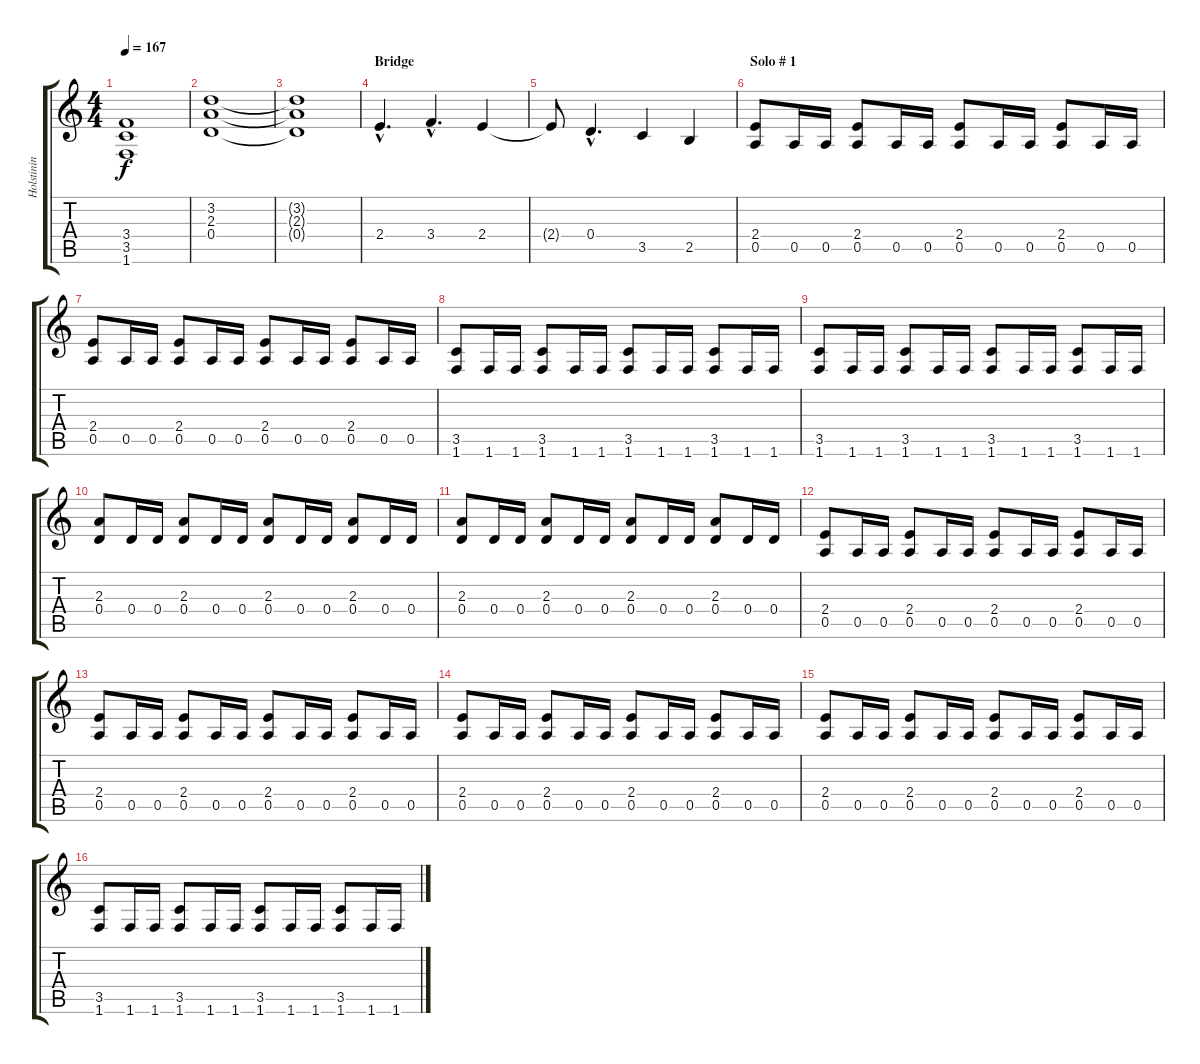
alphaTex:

\track ("Holstinin" "Holstinin") {instrument distortionguitar}
\staff {score tabs}
\tuning (E4 B3 G3 D3 A2 E2) {hide}
\ts (4 4)
\tempo 167
\clef g2
\ks c
(3.4{t} 3.5{t} 1.6{t}).1{dy f} |
(3.2 2.3 0.4).1 |
(3.2{t} 2.3{t} 0.4{t}).1 |
\section ("" "Bridge")
2.4{hac}.4{d} 3.4{hac}.4{d} 2.4.4 |
2.4{t}.8 0.4{hac}.4{d} 3.5.4 2.5.4 |
\section ("" "Solo # 1")
(2.4 0.5).8{volume 14 balance 8} 0.5.16 0.5.16 (2.4 0.5).8 0.5.16 0.5.16 (2.4 0.5).8 0.5.16 0.5.16 (2.4 0.5).8 0.5.16 0.5.16 |
(2.4 0.5).8 0.5.16 0.5.16 (2.4 0.5).8 0.5.16 0.5.16 (2.4 0.5).8 0.5.16 0.5.16 (2.4 0.5).8 0.5.16 0.5.16 |
(3.5 1.6).8 1.6.16 1.6.16 (3.5 1.6).8 1.6.16 1.6.16 (3.5 1.6).8 1.6.16 1.6.16 (3.5 1.6).8 1.6.16 1.6.16 |
(3.5 1.6).8 1.6.16 1.6.16 (3.5 1.6).8 1.6.16 1.6.16 (3.5 1.6).8 1.6.16 1.6.16 (3.5 1.6).8 1.6.16 1.6.16 |
(2.3 0.4).8 0.4.16 0.4.16 (2.3 0.4).8 0.4.16 0.4.16 (2.3 0.4).8 0.4.16 0.4.16 (2.3 0.4).8 0.4.16 0.4.16 |
(2.3 0.4).8 0.4.16 0.4.16 (2.3 0.4).8 0.4.16 0.4.16 (2.3 0.4).8 0.4.16 0.4.16 (2.3 0.4).8 0.4.16 0.4.16 |
(2.4 0.5).8 0.5.16 0.5.16 (2.4 0.5).8 0.5.16 0.5.16 (2.4 0.5).8 0.5.16 0.5.16 (2.4 0.5).8 0.5.16 0.5.16 |
(2.4 0.5).8 0.5.16 0.5.16 (2.4 0.5).8 0.5.16 0.5.16 (2.4 0.5).8 0.5.16 0.5.16 (2.4 0.5).8 0.5.16 0.5.16 |
(2.4 0.5).8 0.5.16 0.5.16 (2.4 0.5).8 0.5.16 0.5.16 (2.4 0.5).8 0.5.16 0.5.16 (2.4 0.5).8 0.5.16 0.5.16 |
(2.4 0.5).8 0.5.16 0.5.16 (2.4 0.5).8 0.5.16 0.5.16 (2.4 0.5).8 0.5.16 0.5.16 (2.4 0.5).8 0.5.16 0.5.16 |
(3.5 1.6).8 1.6.16 1.6.16 (3.5 1.6).8 1.6.16 1.6.16 (3.5 1.6).8 1.6.16 1.6.16 (3.5 1.6).8 1.6.16 1.6.16
